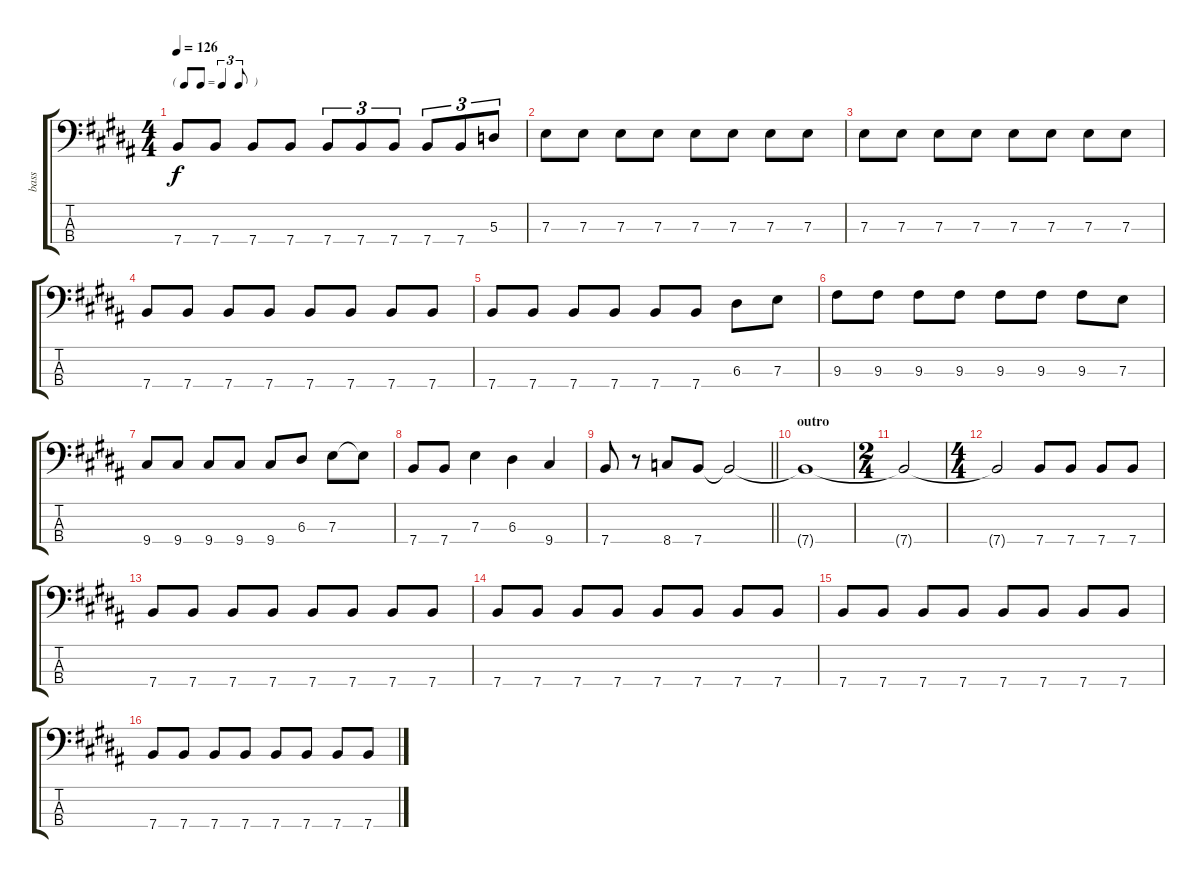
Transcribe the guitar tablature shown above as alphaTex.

\track ("bass" "bass") {instrument electricbassfinger}
\staff {score tabs}
\tuning (G2 D2 A1 E1) {hide}
\ts (4 4)
\tf triplet8th
\tempo 126
\clef f4
\ks b
7.4.8{dy f} 7.4.8 7.4.8 7.4.8 7.4.8{tu (3 2)} 7.4.8{tu (3 2)} 7.4.8{tu (3 2)} 7.4.8{tu (3 2)} 7.4.8{tu (3 2)} 5.3.8{tu (3 2)} |
7.3.8 7.3.8 7.3.8 7.3.8 7.3.8 7.3.8 7.3.8 7.3.8 |
7.3.8 7.3.8 7.3.8 7.3.8 7.3.8 7.3.8 7.3.8 7.3.8 |
7.4.8 7.4.8 7.4.8 7.4.8 7.4.8 7.4.8 7.4.8 7.4.8 |
7.4.8 7.4.8 7.4.8 7.4.8 7.4.8 7.4.8 6.3.8 7.3.8 |
9.3.8 9.3.8 9.3.8 9.3.8 9.3.8 9.3.8 9.3.8 7.3.8 |
9.4.8 9.4.8 9.4.8 9.4.8 9.4.8 6.3.8 7.3.8 7.3{t}.8 |
7.4.8 7.4.8 7.3.4 6.3.4 9.4.4 |
\barLineRight lightlight
7.4.8 r.8 8.4.8 7.4.8 7.4{t}.2 |
\section ("" "outro")
7.4{t}.1 |
\ts (2 4)
7.4{t}.2 |
\ts (4 4)
7.4{t}.2 7.4.8 7.4.8 7.4.8 7.4.8 |
7.4.8 7.4.8 7.4.8 7.4.8 7.4.8 7.4.8 7.4.8 7.4.8 |
7.4.8 7.4.8 7.4.8 7.4.8 7.4.8 7.4.8 7.4.8 7.4.8 |
7.4.8 7.4.8 7.4.8 7.4.8 7.4.8 7.4.8 7.4.8 7.4.8 |
7.4.8 7.4.8 7.4.8 7.4.8 7.4.8 7.4.8 7.4.8 7.4.8
